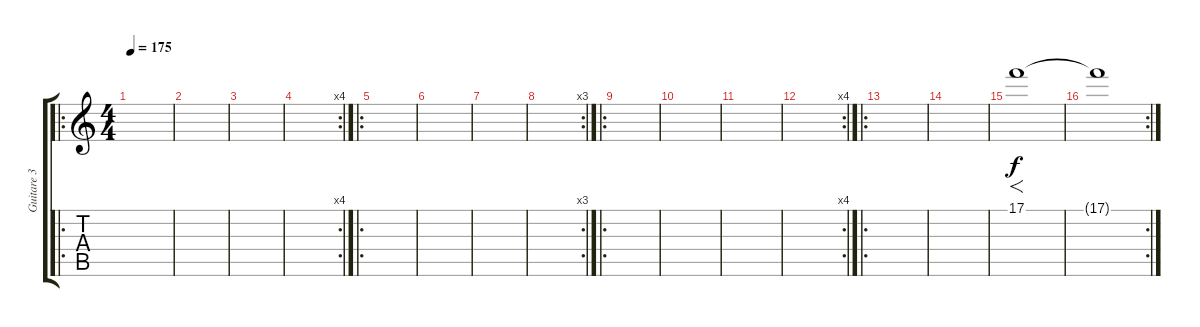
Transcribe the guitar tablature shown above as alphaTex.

\track ("Guitare 3 (FA#D#G#CC)" "Guitare 3 ") {instrument distortionguitar}
\staff {score tabs}
\tuning (C4 C4 Ab3 Eb3 Bb2 F2) {hide}
\ro
\ts (4 4)
\tempo 175
\clef g2
\ks c
|
|
|
\rc 4
|
\ro
|
|
|
\rc 3
|
\ro
|
|
|
\rc 4
|
\ro
|
|
17.1.1{f} |
\rc 2
17.1{t}.1
